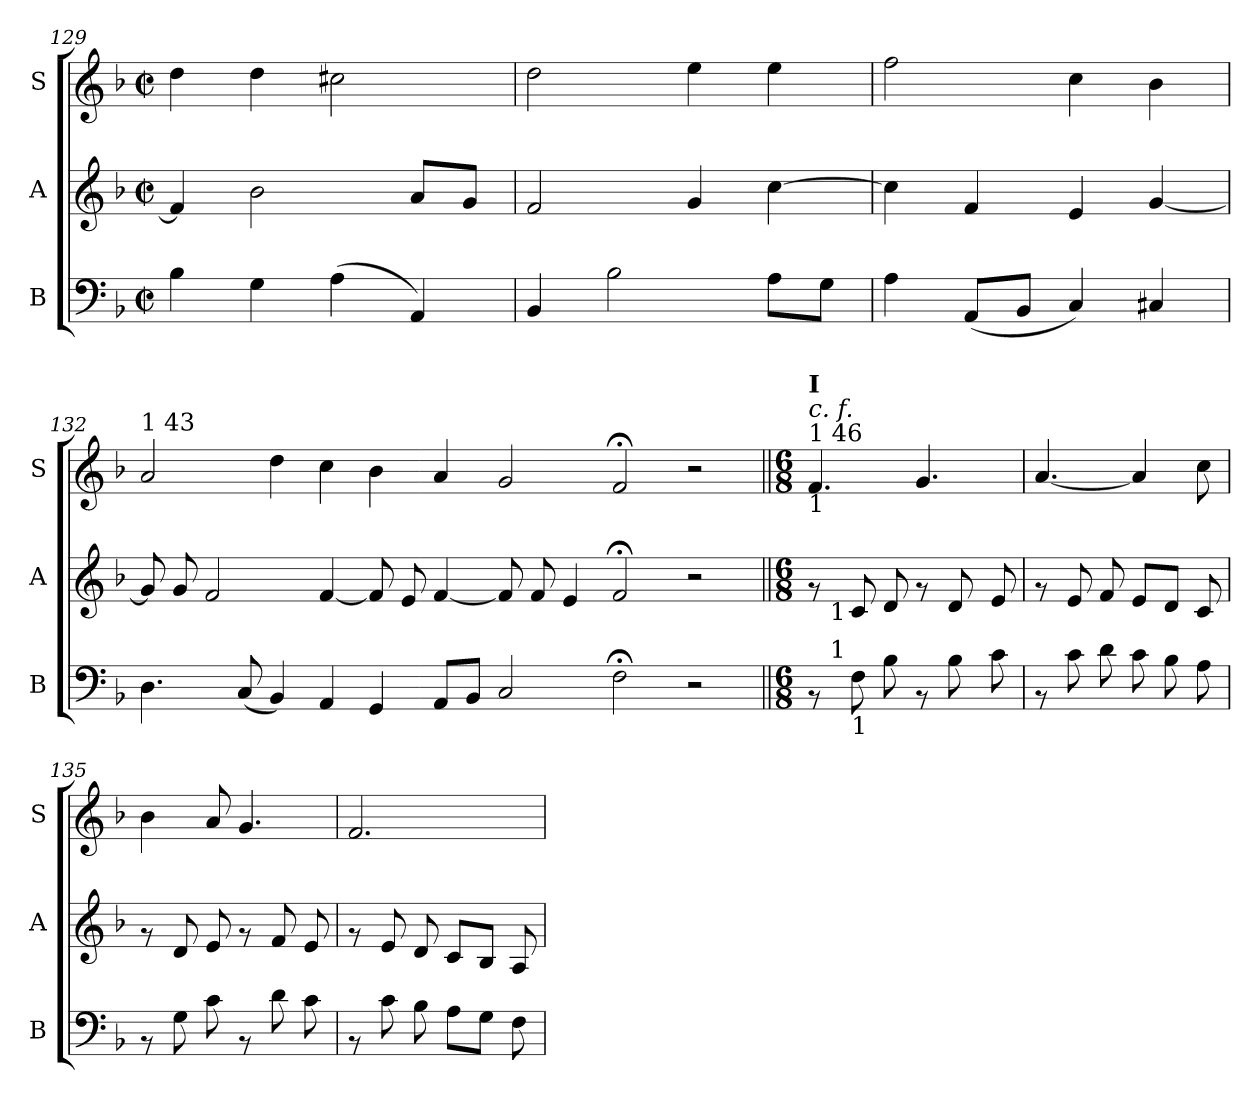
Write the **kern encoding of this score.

**kern	**kern	**kern
*part3	*part2	*part1
*staff3	*staff2	*staff1
*I"B	*I"A	*I"S
*I'B	*I'A	*I'S
*clefF4	*clefG2	*clefG2
*k[b-]	*k[b-]	*k[b-]
*F:	*F:	*F:
*M2/2	*M2/2	*M2/2
*met(c|)	*met(c|)	*met(c|)
=129	=129	=129
4B-\	4f/]	4dd\
4G\	2b-\	4dd\
(>4A\	.	2cc#X\
4AA/)	8a/L	.
.	8g/J	.
=130	=130	=130
4BB-/	2f/	2dd\
2B-\	.	.
.	4g/	4ee\
8A\L	[>4cc\	4ee\
8G\J	.	.
=131	=131	=131
4A\	4cc\]	2ff\
(<8AA/L	4f/	.
8BB-/J	.	.
4C/)	4e/	4cc\
4C#X/	[<4g/	4b-\
!!LO:LB:g=z
=132	=132	=132
!	!	!LO:TX:a:t=1 43
4.D\	8g/]	2a/
.	8g/	.
.	2f/	.
(<8C/	.	.
4BB-/)	.	4dd\
4AA/	[<4f/	4cc\
4GG/	8f/]	4b-\
.	8e/	.
8AA/L	[<4f/	4a/
8BB-/J	.	.
2C/	8f/]	2g/
.	8f/	.
.	4e/	.
2F;<\	2f;</	2f;</
2r	2r	2r
!!LO:LB:g=z
=133||	=133||	=133||
*M6/8	*M6/8	*M6/8
!	!	!LO:TX:a:t=1 46
!	!	!LO:TX:a:i:t=c. f.
!	!	!LO:TX:b:t=1
!	!	!LO:TX:a:B:t=I
!	!LO:TX:a:t=1	!
*^	*^	*
8rAA	16ryy	8rf	16ryy	4.f/
!	!	!	!LO:TX:b:t=1	!
!	!LO:TX:a:t=1	!	!	!
.	2ryy	.	2ryy	.
!LO:TX:b:t=1	!	!	!	!
8F\	.	8c/	.	.
8B-\	.	8d/	.	.
8rAA	.	8rf	.	4.g/
8B-\	.	8d/	.	.
.	8.ryy	.	8.ryy	.
8c\	.	8e/	.	.
*v	*v	*	*	*
*	*v	*v	*
=134	=134	=134
8rAA	8rf	[<4.a/
8c\	8e/	.
8d\	8f/	.
8c\	8e/L	4a/]
8B-\	8d/J	.
8A\	8c/	8cc\
=135	=135	=135
8rAA	8rf	4b-\
8G\	8d/	.
8c\	8e/	8a/
8rAA	8rf	4.g/
8d\	8f/	.
8c\	8e/	.
!!LO:PB:g=z
=136	=136	=136
8rAA	8rf	2.f/
8c\	8e/	.
8B-\	8d/	.
8A\L	8c/L	.
8G\J	8B-/J	.
8F\	8A/	.
=	=	=
*-	*-	*-
